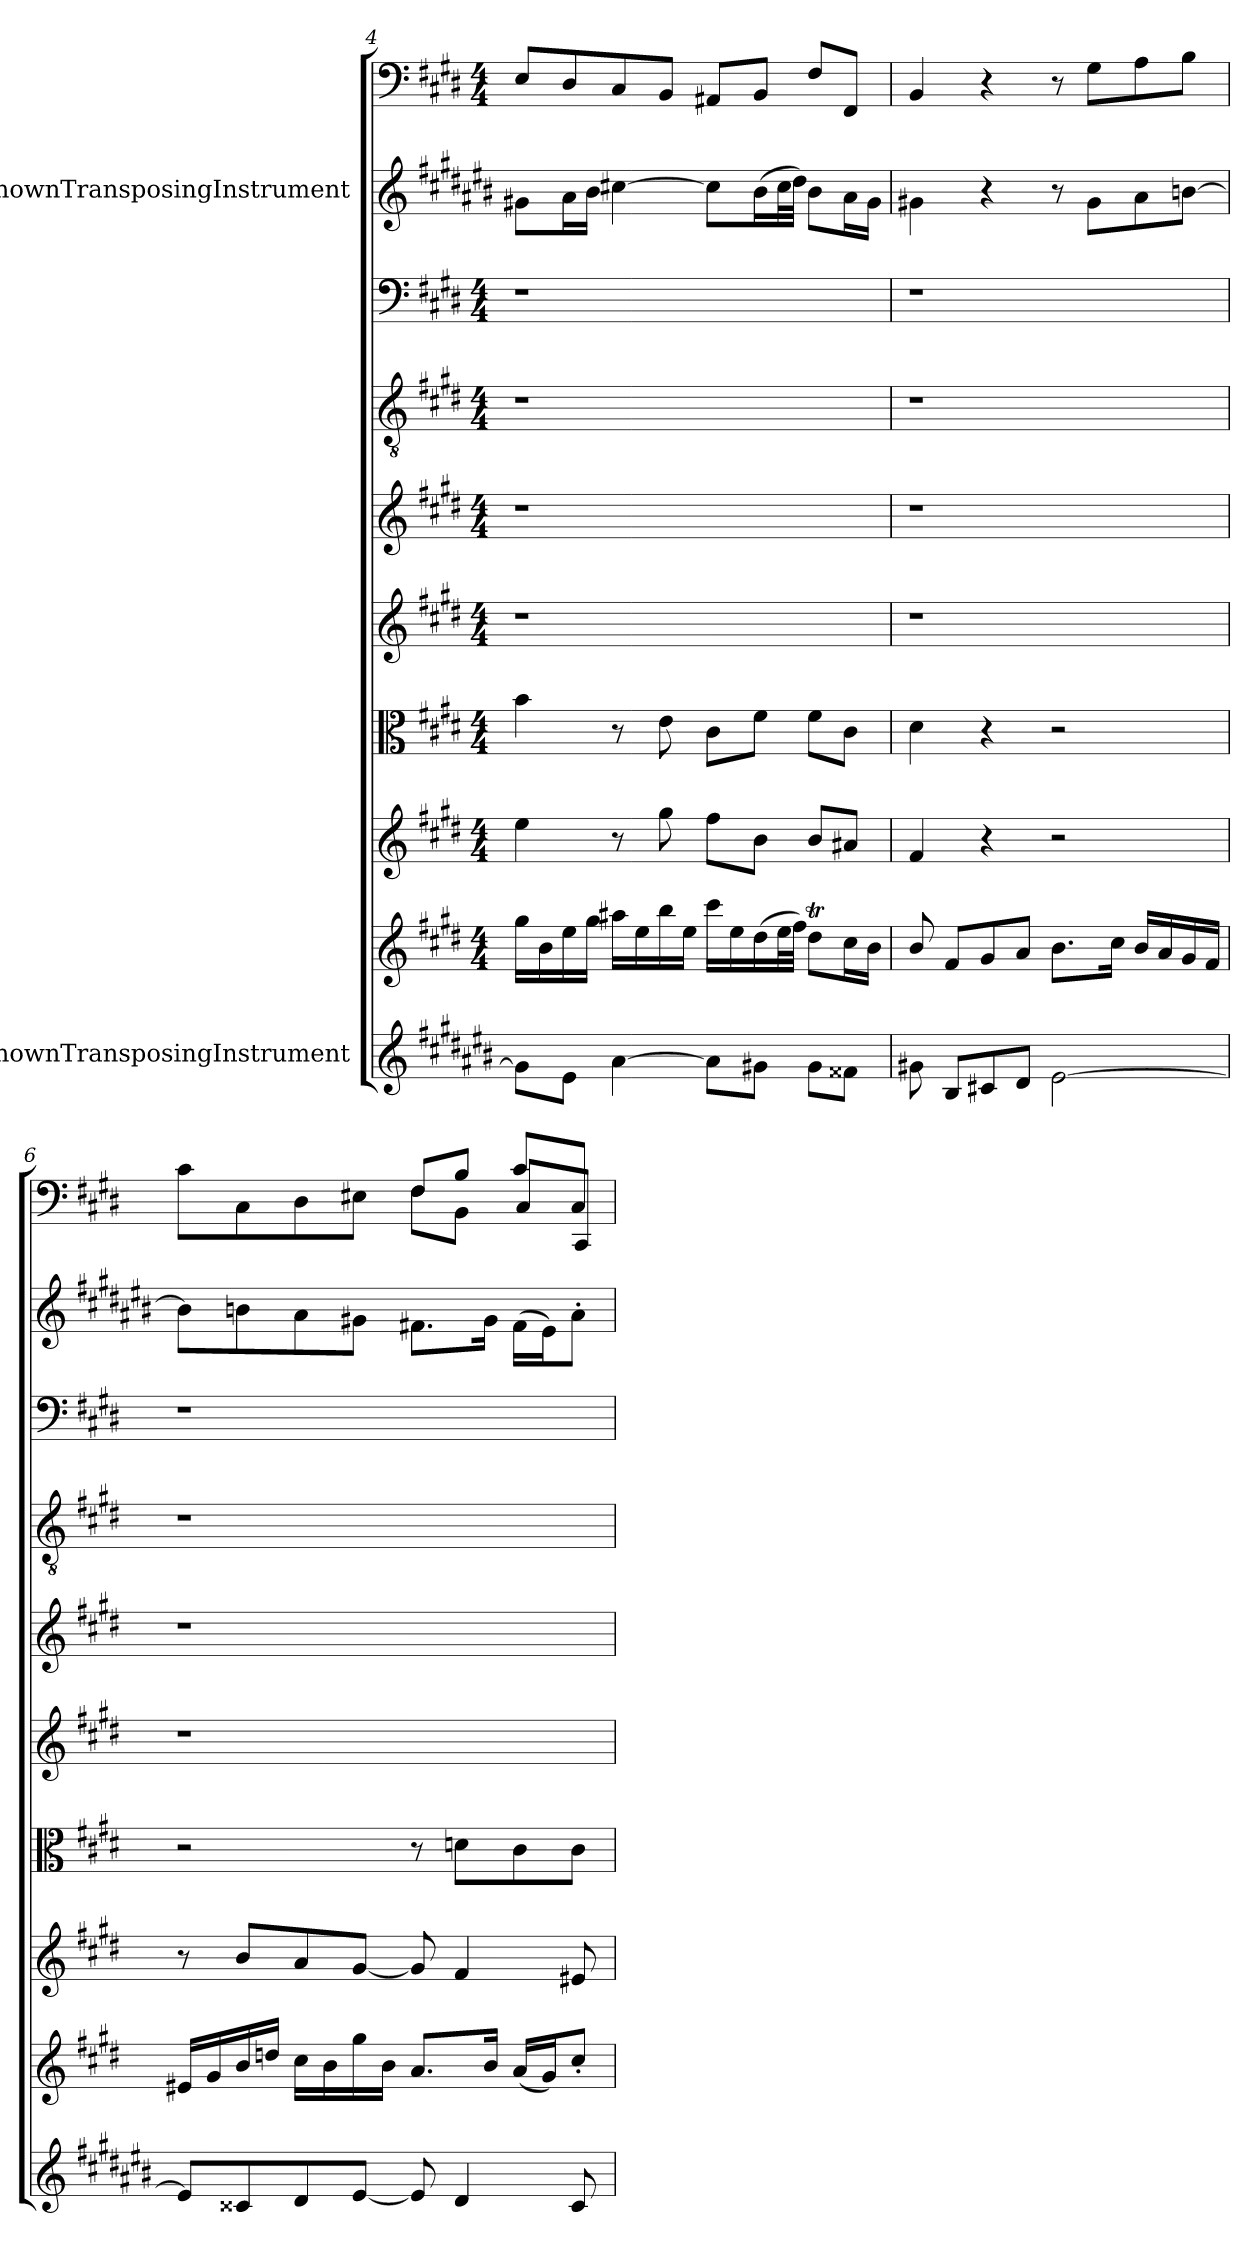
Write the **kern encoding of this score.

**kern	**kern	**kern	**kern	**kern	**kern	**kern	**kern	**kern	**kern
*part10	*part9	*part8	*part7	*part6	*part5	*part4	*part3	*part2	*part1
*staff10	*staff9	*staff8	*staff7	*staff6	*staff5	*staff4	*staff3	*staff2	*staff1
*I"UnknownTransposingInstrument	*	*	*	*	*	*	*	*I"UnknownTransposingInstrument	*
*clefG2	*clefG2	*clefG2	*clefC3	*clefG2	*clefG2	*clefGv2	*clefF4	*clefG2	*clefF4
*ITrd-2c-3	*	*	*	*	*	*	*	*ITrd-2c-3	*
*k[f#c#g#d#]	*k[f#c#g#d#]	*k[f#c#g#d#]	*k[f#c#g#d#]	*k[f#c#g#d#]	*k[f#c#g#d#]	*k[f#c#g#d#]	*k[f#c#g#d#]	*k[f#c#g#d#]	*k[f#c#g#d#]
*	*M4/4	*M4/4	*M4/4	*M4/4	*M4/4	*M4/4	*M4/4	*	*M4/4
=4	=4	=4	=4	=4	=4	=4	=4	=4	=4
8b\L]	16gg#\LL	4ee\	4b\	1r	1r	1r	1r	8bn\L	8E/L
.	16b\	.	.	.	.	.	.	.	.
8g#\J	16ee\	.	.	.	.	.	.	16cc#\L	8D#/
.	16gg#\JJ	.	.	.	.	.	.	16dd#\JJ	.
[4cc#\	16aa#X\LL	8r	8r	.	.	.	.	[4een\	8C#/
.	16ee\	.	.	.	.	.	.	.	.
.	16bb\	8gg#\	8e\	.	.	.	.	.	8BB/J
.	16ee\JJ	.	.	.	.	.	.	.	.
8cc#\L]	16ccc#\LL	8ff#\L	8c#\L	.	.	.	.	8ee\L]	8AA#X/L
.	16ee\	.	.	.	.	.	.	.	.
8bn\J	(16dd#\	8b\J	8f#\J	.	.	.	.	(16dd#\L	8BB/J
.	32ee\L	.	.	.	.	.	.	32ee\L	.
.	32ff#\JJJ)	.	.	.	.	.	.	32ff#\JJJ)	.
8b\L	8dd#t\L	8b/L	8f#\L	.	.	.	.	8dd#\L	8F#/L
8a#X\J	16cc#\L	8a#X/J	8c#\J	.	.	.	.	16cc#\L	8FF#/J
.	16b\JJ	.	.	.	.	.	.	16b\JJ	.
=5	=5	=5	=5	=5	=5	=5	=5	=5	=5
8bn\	8b/	4f#/	4d#\	1r	1r	1r	1r	4bn\	4BB/
8d#/L	8f#/L	.	.	.	.	.	.	.	.
8en/	8g#/	4r	4r	.	.	.	.	4r	4r
8f#/J	8a/J	.	.	.	.	.	.	.	.
[2g#\	8.b\L	2r	2r	.	.	.	.	8r	8r
.	.	.	.	.	.	.	.	8b\L	8G#\L
.	16cc#\Jk	.	.	.	.	.	.	.	.
.	16b/LL	.	.	.	.	.	.	8cc#\	8A\
.	16a/	.	.	.	.	.	.	.	.
.	16g#/	.	.	.	.	.	.	[8ddn\J	8B\J
.	16f#/JJ	.	.	.	.	.	.	.	.
=6	=6	=6	=6	=6	=6	=6	=6	=6	=6
*	*	*	*	*	*	*	*	*	*^
8g#/L]	16e#X/LL	8r	2r	1r	1r	1r	1r	8dd\L]	8c#\L	2ryy
.	16g#/	.	.	.	.	.	.	.	.	.
8e#X/	16b/	8b/L	.	.	.	.	.	8ddn\	8C#\	.
.	16ddn/JJ	.	.	.	.	.	.	.	.	.
8f#/	16cc#\LL	8a/	.	.	.	.	.	8cc#\	8D#\	.
.	16b\	.	.	.	.	.	.	.	.	.
[8g#/J	16gg#\	[8g#/J	.	.	.	.	.	8bn\J	8E#X\J	.
.	16b\JJ	.	.	.	.	.	.	.	.	.
8g#/]	8.a/L	8g#/]	8r	.	.	.	.	8.an\L	8F#/L	8F#\L
4f#/	.	4f#/	8dn\L	.	.	.	.	.	8B/J	8BB\J
.	16b/Jk	.	.	.	.	.	.	16b\Jk	.	.
.	(16a/LL	.	8c#\	.	.	.	.	(16a\LL	8c#/L	8C#\L
.	16g#/J)	.	.	.	.	.	.	16g#\J)	.	.
8e#/	8cc#'/J	8e#X/	8c#\J	.	.	.	.	8cc#'\J	8C#/J	8CC#/J
*	*	*	*	*	*	*	*	*	*v	*v
=	=	=	=	=	=	=	=	=	=
*-	*-	*-	*-	*-	*-	*-	*-	*-	*-
